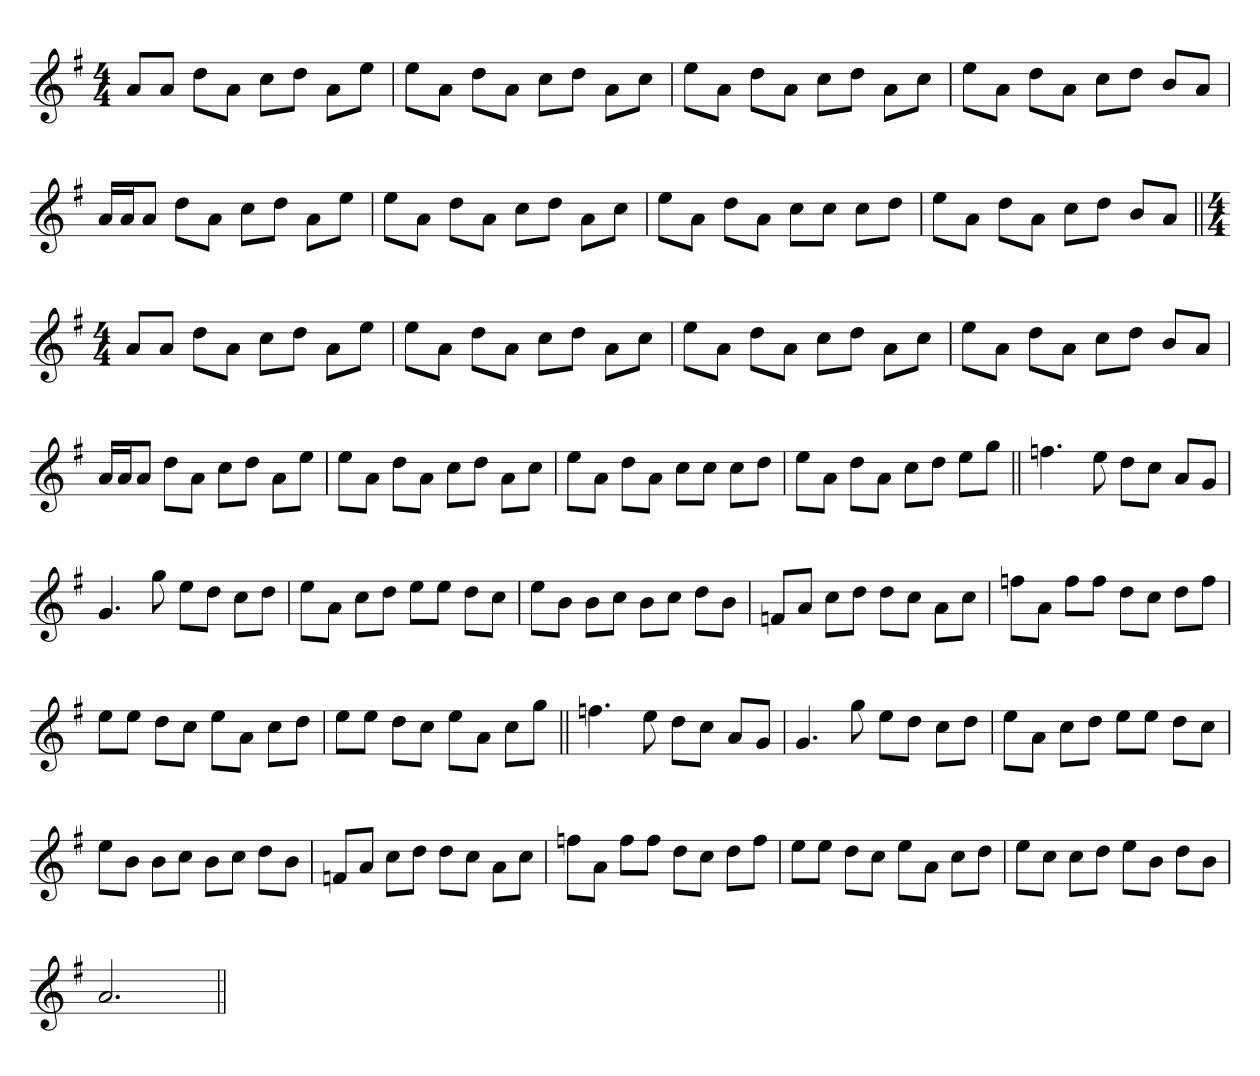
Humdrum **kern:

**kern
*part1
*staff1
*clefG2
*k[f#]
*M4/4
=1
8aL
8aJ
8ddL
8aJ
8ccL
8ddJ
8aL
8eeJ
=
8eeL
8aJ
8ddL
8aJ
8ccL
8ddJ
8aL
8ccJ
=
8eeL
8aJ
8ddL
8aJ
8ccL
8ddJ
8aL
8ccJ
=
8eeL
8aJ
8ddL
8aJ
8ccL
8ddJ
8bL
8aJ
=
16aLL
16aJ
8aJ
8ddL
8aJ
8ccL
8ddJ
8aL
8eeJ
=
8eeL
8aJ
8ddL
8aJ
8ccL
8ddJ
8aL
8ccJ
=
8eeL
8aJ
8ddL
8aJ
8ccL
8ccJ
8ccL
8ddJ
=
8eeL
8aJ
8ddL
8aJ
8ccL
8ddJ
8bL
8aJ
=||
*M4/4
8aL
8aJ
8ddL
8aJ
8ccL
8ddJ
8aL
8eeJ
=
8eeL
8aJ
8ddL
8aJ
8ccL
8ddJ
8aL
8ccJ
=
8eeL
8aJ
8ddL
8aJ
8ccL
8ddJ
8aL
8ccJ
=
8eeL
8aJ
8ddL
8aJ
8ccL
8ddJ
8bL
8aJ
=
16aLL
16aJ
8aJ
8ddL
8aJ
8ccL
8ddJ
8aL
8eeJ
=
8eeL
8aJ
8ddL
8aJ
8ccL
8ddJ
8aL
8ccJ
=
8eeL
8aJ
8ddL
8aJ
8ccL
8ccJ
8ccL
8ddJ
=
8eeL
8aJ
8ddL
8aJ
8ccL
8ddJ
8eeL
8ggJ
=||
4.ffn
8ee
8ddL
8ccJ
8aL
8gJ
=
4.g
8gg
8eeL
8ddJ
8ccL
8ddJ
=
8eeL
8aJ
8ccL
8ddJ
8eeL
8eeJ
8ddL
8ccJ
=
8eeL
8bJ
8bL
8ccJ
8bL
8ccJ
8ddL
8bJ
=
8fnL
8aJ
8ccL
8ddJ
8ddL
8ccJ
8aL
8ccJ
=
8ffnL
8aJ
8ffL
8ffJ
8ddL
8ccJ
8ddL
8ffJ
=
8eeL
8eeJ
8ddL
8ccJ
8eeL
8aJ
8ccL
8ddJ
=
8eeL
8eeJ
8ddL
8ccJ
8eeL
8aJ
8ccL
8ggJ
=||
4.ffn
8ee
8ddL
8ccJ
8aL
8gJ
=
4.g
8gg
8eeL
8ddJ
8ccL
8ddJ
=
8eeL
8aJ
8ccL
8ddJ
8eeL
8eeJ
8ddL
8ccJ
=
8eeL
8bJ
8bL
8ccJ
8bL
8ccJ
8ddL
8bJ
=
8fnL
8aJ
8ccL
8ddJ
8ddL
8ccJ
8aL
8ccJ
=
8ffnL
8aJ
8ffL
8ffJ
8ddL
8ccJ
8ddL
8ffJ
=
8eeL
8eeJ
8ddL
8ccJ
8eeL
8aJ
8ccL
8ddJ
=
8eeL
8ccJ
8ccL
8ddJ
8eeL
8bJ
8ddL
8bJ
=
2.a
4ryy
=||
*-
